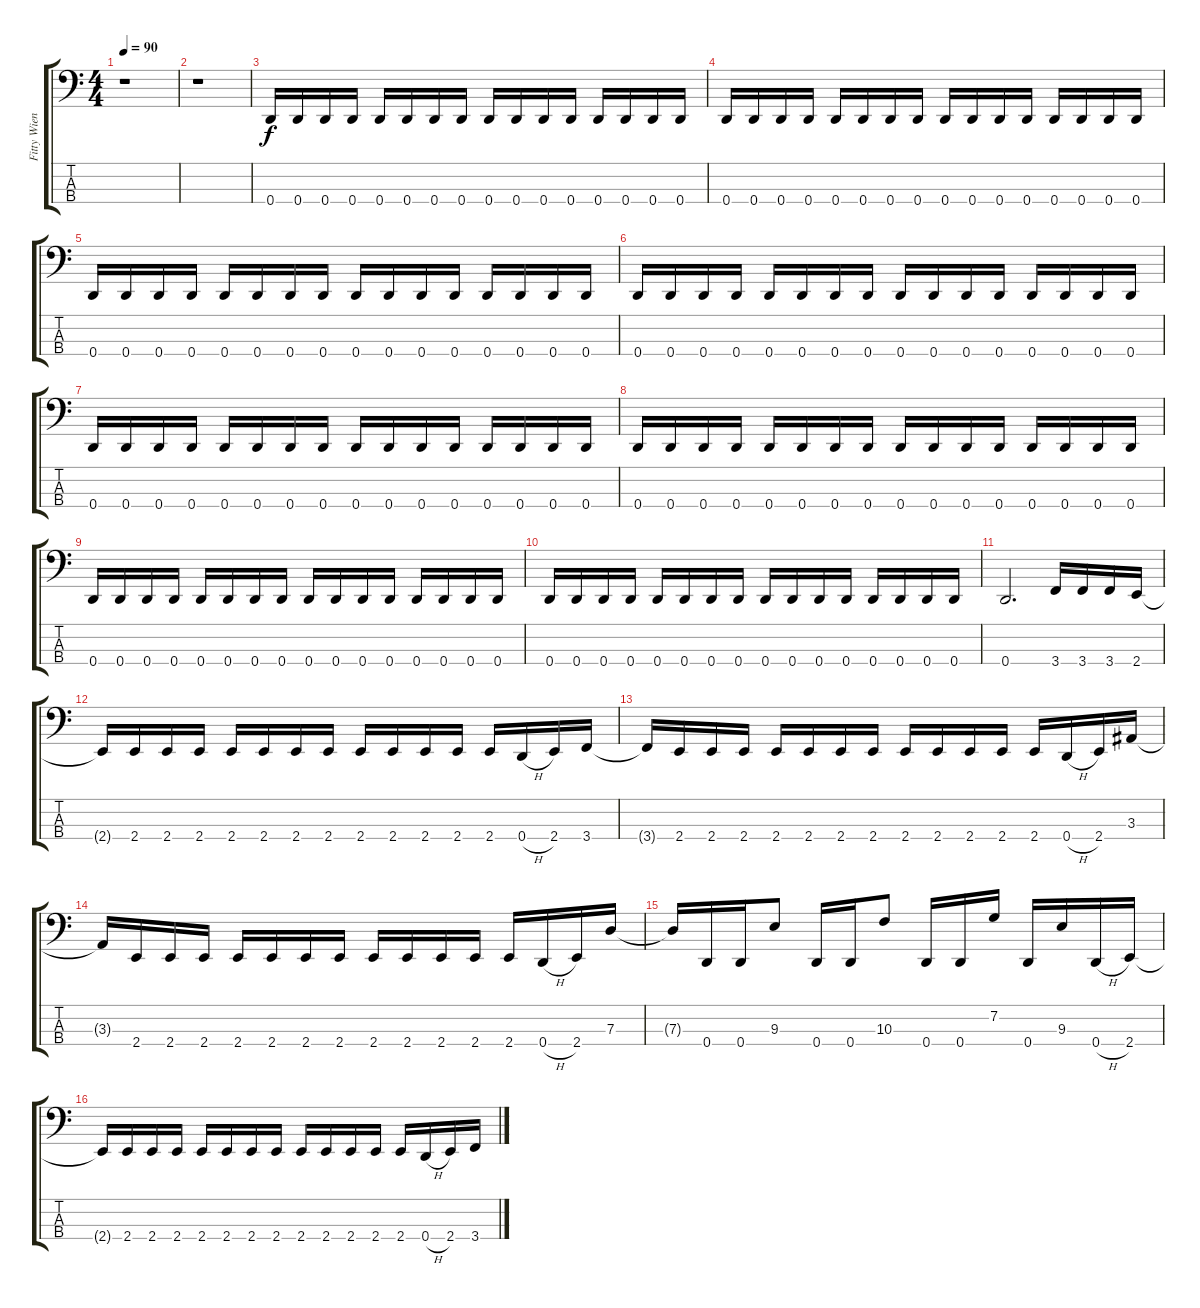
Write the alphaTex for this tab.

\track ("Fitty Wienhold" "Fitty Wien") {instrument electricbassfinger}
\staff {score tabs}
\tuning (F2 C2 G1 D1) {hide}
\ts (4 4)
\tempo 90
\clef f4
\ks c
r.1{dy f instrument electricbassfinger} |
r.1 |
0.4.16 0.4.16 0.4.16 0.4.16 0.4.16 0.4.16 0.4.16 0.4.16 0.4.16 0.4.16 0.4.16 0.4.16 0.4.16 0.4.16 0.4.16 0.4.16 |
0.4.16 0.4.16 0.4.16 0.4.16 0.4.16 0.4.16 0.4.16 0.4.16 0.4.16 0.4.16 0.4.16 0.4.16 0.4.16 0.4.16 0.4.16 0.4.16 |
0.4.16 0.4.16 0.4.16 0.4.16 0.4.16 0.4.16 0.4.16 0.4.16 0.4.16 0.4.16 0.4.16 0.4.16 0.4.16 0.4.16 0.4.16 0.4.16 |
0.4.16 0.4.16 0.4.16 0.4.16 0.4.16 0.4.16 0.4.16 0.4.16 0.4.16 0.4.16 0.4.16 0.4.16 0.4.16 0.4.16 0.4.16 0.4.16 |
0.4.16 0.4.16 0.4.16 0.4.16 0.4.16 0.4.16 0.4.16 0.4.16 0.4.16 0.4.16 0.4.16 0.4.16 0.4.16 0.4.16 0.4.16 0.4.16 |
0.4.16 0.4.16 0.4.16 0.4.16 0.4.16 0.4.16 0.4.16 0.4.16 0.4.16 0.4.16 0.4.16 0.4.16 0.4.16 0.4.16 0.4.16 0.4.16 |
0.4.16 0.4.16 0.4.16 0.4.16 0.4.16 0.4.16 0.4.16 0.4.16 0.4.16 0.4.16 0.4.16 0.4.16 0.4.16 0.4.16 0.4.16 0.4.16 |
0.4.16 0.4.16 0.4.16 0.4.16 0.4.16 0.4.16 0.4.16 0.4.16 0.4.16 0.4.16 0.4.16 0.4.16 0.4.16 0.4.16 0.4.16 0.4.16 |
0.4.2{d} 3.4.16 3.4.16 3.4.16 2.4.16 |
2.4{t}.16 2.4.16 2.4.16 2.4.16 2.4.16 2.4.16 2.4.16 2.4.16 2.4.16 2.4.16 2.4.16 2.4.16 2.4.16 0.4{h}.16 2.4.16 3.4.16 |
3.4{t}.16 2.4.16 2.4.16 2.4.16 2.4.16 2.4.16 2.4.16 2.4.16 2.4.16 2.4.16 2.4.16 2.4.16 2.4.16 0.4{h}.16 2.4.16 3.3.16 |
3.3{t}.16 2.4.16 2.4.16 2.4.16 2.4.16 2.4.16 2.4.16 2.4.16 2.4.16 2.4.16 2.4.16 2.4.16 2.4.16 0.4{h}.16 2.4.16 7.3.16 |
7.3{t}.16 0.4.16 0.4.16 9.3.8 0.4.16 0.4.16 10.3.8 0.4.16 0.4.16 7.2.16 0.4.16 9.3.16 0.4{h}.16 2.4.16 |
2.4{t}.16 2.4.16 2.4.16 2.4.16 2.4.16 2.4.16 2.4.16 2.4.16 2.4.16 2.4.16 2.4.16 2.4.16 2.4.16 0.4{h}.16 2.4.16 3.4.16
